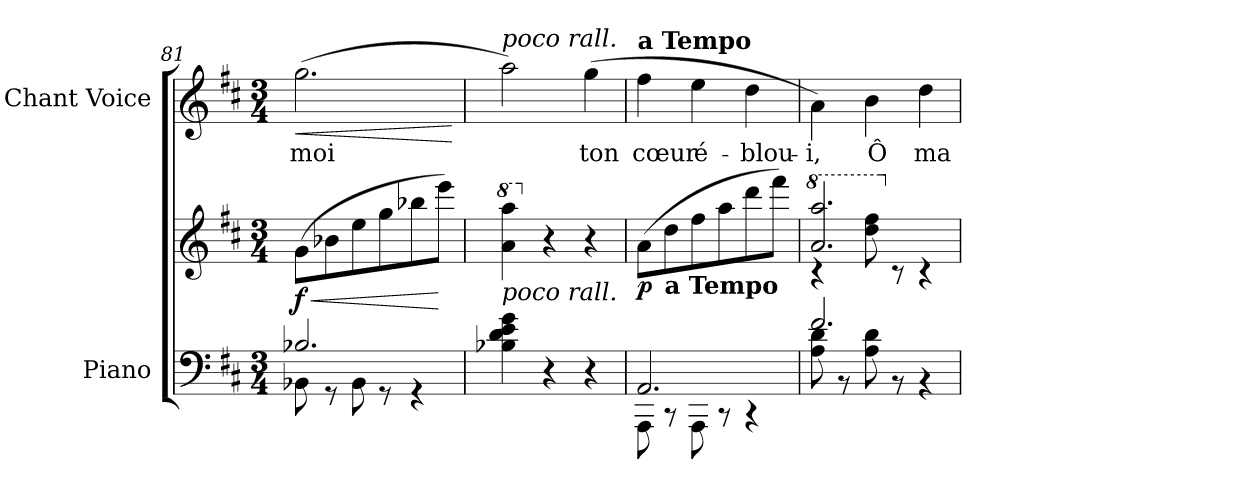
**kern	**kern	**dynam	**kern	**text	**dynam
*part2	*part2	*part2	*part1	*part1	*part1
*staff3	*staff2	*staff2/3	*staff1	*staff1	*staff1
*I"Piano	*	*	*I"Chant Voice	*	*
*I'Pno	*	*	*	*	*
*clefF4	*clefG2	*	*clefG2	*	*
*k[f#c#]	*k[f#c#]	*	*k[f#c#]	*	*
*M3/4	*M3/4	*	*M3/4	*	*
=81	=81	=81	=81	=81	=81
*^	*	*	*	*	*
!	!	!	!LO:HP:b	!	!	!LO:HP:b
!	!	!	!LO:DY:n=1:b	!	!	!
2.B-X/	8BB-X\	(8g\L	< f	(2.gg\	-moi	<
.	8r	8b-X\	.	.	.	.
.	8BB-\	8ee\	.	.	.	.
.	8r	8gg\	.	.	.	.
.	4r	8bb-X\	.	.	.	.
.	.	8eee\J)	[	.	.	.
*v	*v	*	*	*	*	*
.	.	.	.	.	[
=82	=82	=82	=82	=82	=82
*	*8va	*	*	*	*
!	!	!	!LO:TX:a:i:t=poco rall.	!	!
!	!LO:TX:b:i:t=poco rall.	!	!	!	!
4B-X\ 4d\ 4e\ 4g\	4aa\ 4aaa\	.	2aa\)	.	.
*	*X8va	*	*	*	*
4r	4r	.	.	.	.
4r	4r	.	(4gg\	ton	.
=83	=83	=83	=83	=83	=83
*^	*	*	*	*	*
!	!	!	!	!LO:TX:a:B:t=a Tempo	!	!
!	!	!	!LO:DY:b	!	!	!
2.AA/	8AAA\	(8a\L	p	4ff#\	cœur	.
!	!	!LO:TX:b:B:t=a Tempo	!	!	!	!
.	8r	8dd\	.	.	.	.
.	8AAA\	8ff#\	.	4ee\	é-	.
.	8r	8aa\	.	.	.	.
.	4r	8ddd\	.	4dd\	-blou-	.
.	.	8fff#\J)	.	.	.	.
=84	=84	=84	=84	=84	=84	=84
*	*	*8va	*	*	*	*
*	*	*^	*	*	*	*
2.f#/	8A\ 8d\	2.aa/ 2.aaa/	4r	.	4a\)	-i,	.
.	8r	.	.	.	.	.	.
.	8A\ 8d\	.	8ddd\ 8fff#\	.	4b\	Ô	.
*	*	*X8va	*	*	*	*	*
.	8r	.	8r	.	.	.	.
.	4r	.	4r	.	4dd\	ma	.
*v	*v	*	*	*	*	*	*
*	*v	*v	*	*	*	*
=	=	=	=	=	=
*-	*-	*-	*-	*-	*-
